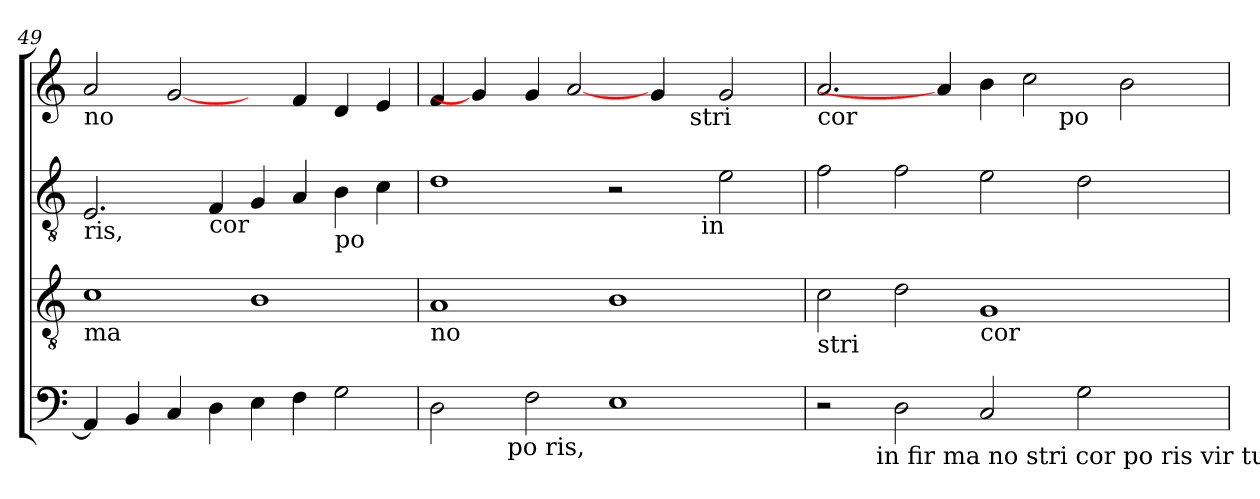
**kern	**kern	**kern	**kern
*part4	*part3	*part2	*part1
*staff4	*staff3	*staff2	*staff1
!!LO:LB:g=z
*clefF4	*clefGv2	*clefGv2	*clefG2
*k[]	*k[]	*k[]	*k[]
*C:	*C:	*C:	*C:
=49	=49	=49	=49
!	!	!	!LO:TX:b:t=no
!	!	!LO:TX:b:t=ris,	!
!	!LO:TX:b:t=ma	!	!
4AA/]	1c	2.E/	2a/
4BB/	.	.	.
4C/	.	.	[2g/
!	!	!LO:TX:b:t=cor	!
4D\	.	4F/	.
4E\	1B	4G/	4ryy
4F\	.	4A/	4f/
!	!	!LO:TX:b:t=po	!
2G\	.	4B\	4d/
.	.	4c\	4e/
=50	=50	=50	=50
!	!	!LO:TX:b:t=ris,	!
!	!LO:TX:b:t=no	!	!
*^	*	*^	*^
2D\	4..ryy	1A	1d	1ryy	4f/	1ryy
.	.	.	.	.	4g/]	.
!	!LO:TX:b:t=po ris,	!	!	!	!	!
.	1ryy	.	.	.	.	.
2F\	.	.	.	.	4g/	.
.	.	.	.	.	[2a/	.
1E	.	1B	2r	4..ryy	.	4ryy
.	.	.	.	.	4g/	8ryy
.	.	.	.	.	.	32ryy
!	!	!	!	!	!	!LO:TX:b:t=stri
.	.	.	.	.	.	2ryy
!	!	!	!	!LO:TX:b:t=in	!	!
.	2ryy	.	.	2ryy	.	.
.	.	.	2e\	.	2g/	.
.	.	.	.	.	.	16.ryy
.	16ryy	.	.	16ryy	.	.
=51	=51	=51	=51	=51	=51	=51
!	!	!	!	!	!LO:TX:b:t=cor	!
!	!	!	!LO:TX:b:t=fir ma no stri cor	!	!	!
!	!	!LO:TX:b:t=stri	!	!	!	!
*	*	*	*v	*v	*	*
2r	4..ryy	2c\	2f\	2.a/	1ryy
!	!LO:TX:b:t=in fir ma no stri cor po ris vir tu te	!	!	!	!
.	1ryy	.	.	.	.
2D\	.	2d\	2f\	.	.
.	.	.	.	4a/]	.
!	!	!LO:TX:b:t=cor	!	!	!
2C/	.	1G	2e\	4b\	4..ryy
.	.	.	.	2cc\	.
!	!	!	!	!	!LO:TX:b:t=po
.	2ryy	.	.	.	2ryy
2G\	.	.	2d\	.	.
.	.	.	.	2b\	.
.	4ryy	.	.	.	4ryy
4ryy	.	4ryy	4ryy	.	.
.	16ryy	.	.	.	16ryy
*v	*v	*	*	*v	*v
=	=	=	=
*-	*-	*-	*-
